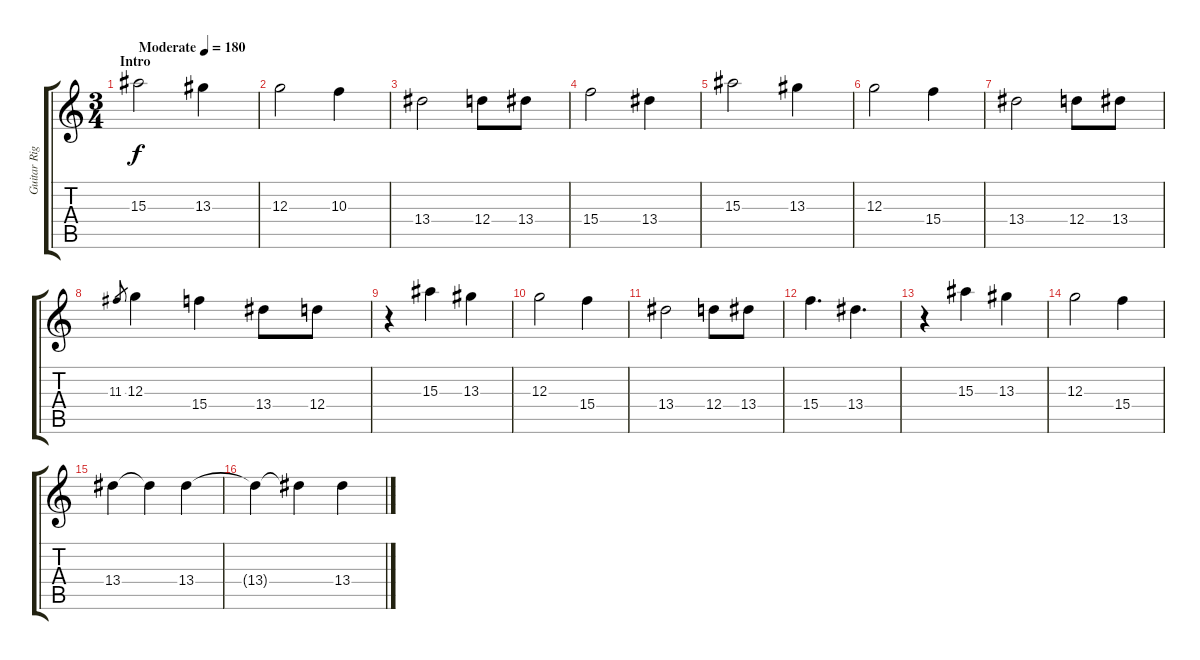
\track ("Guitar Right" "Guitar Rig") {instrument acousticguitarnylon}
\staff {score tabs}
\tuning (E4 B3 G3 D3 A2 E2) {hide}
\ts (3 4)
\section ("" "Intro")
\tempo (180 "Moderate")
\clef g2
\ks c
15.3.2{dy f instrument acousticguitarnylon} 13.3.4 |
12.3.2 10.3.4 |
13.4.2 12.4.8 13.4.8 |
15.4.2 13.4.4 |
15.3.2 13.3.4 |
12.3.2 15.4.4 |
13.4.2 12.4.8 13.4.8 |
11.3.8{gr} 12.3.4 15.4.4 13.4.8 12.4.8 |
r.4 15.3.4 13.3.4 |
12.3.2 15.4.4 |
13.4.2 12.4.8 13.4.8 |
15.4.4{d} 13.4.4{d} |
r.4 15.3.4 13.3.4 |
12.3.2 15.4.4 |
13.4.4 13.4{t}.4 13.4.4 |
13.4{t}.4 13.4{t}.4 13.4.4
